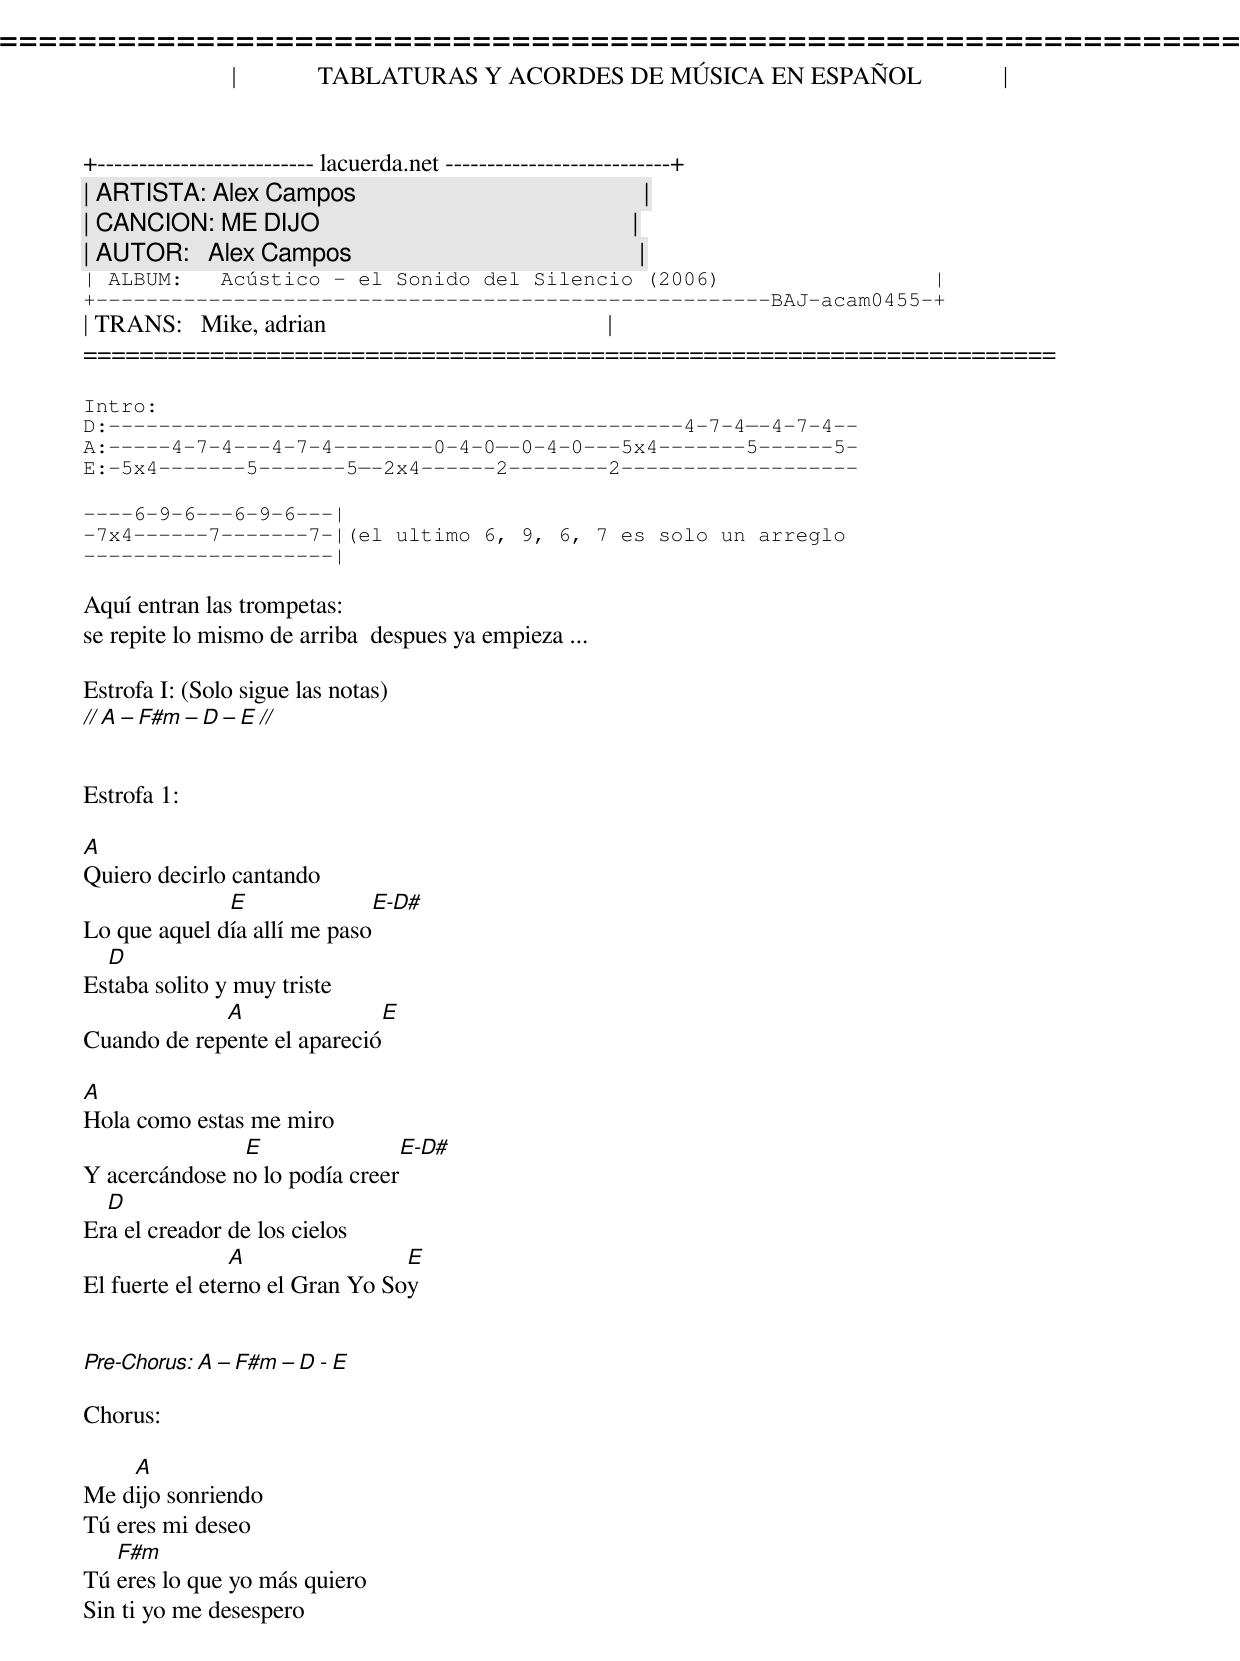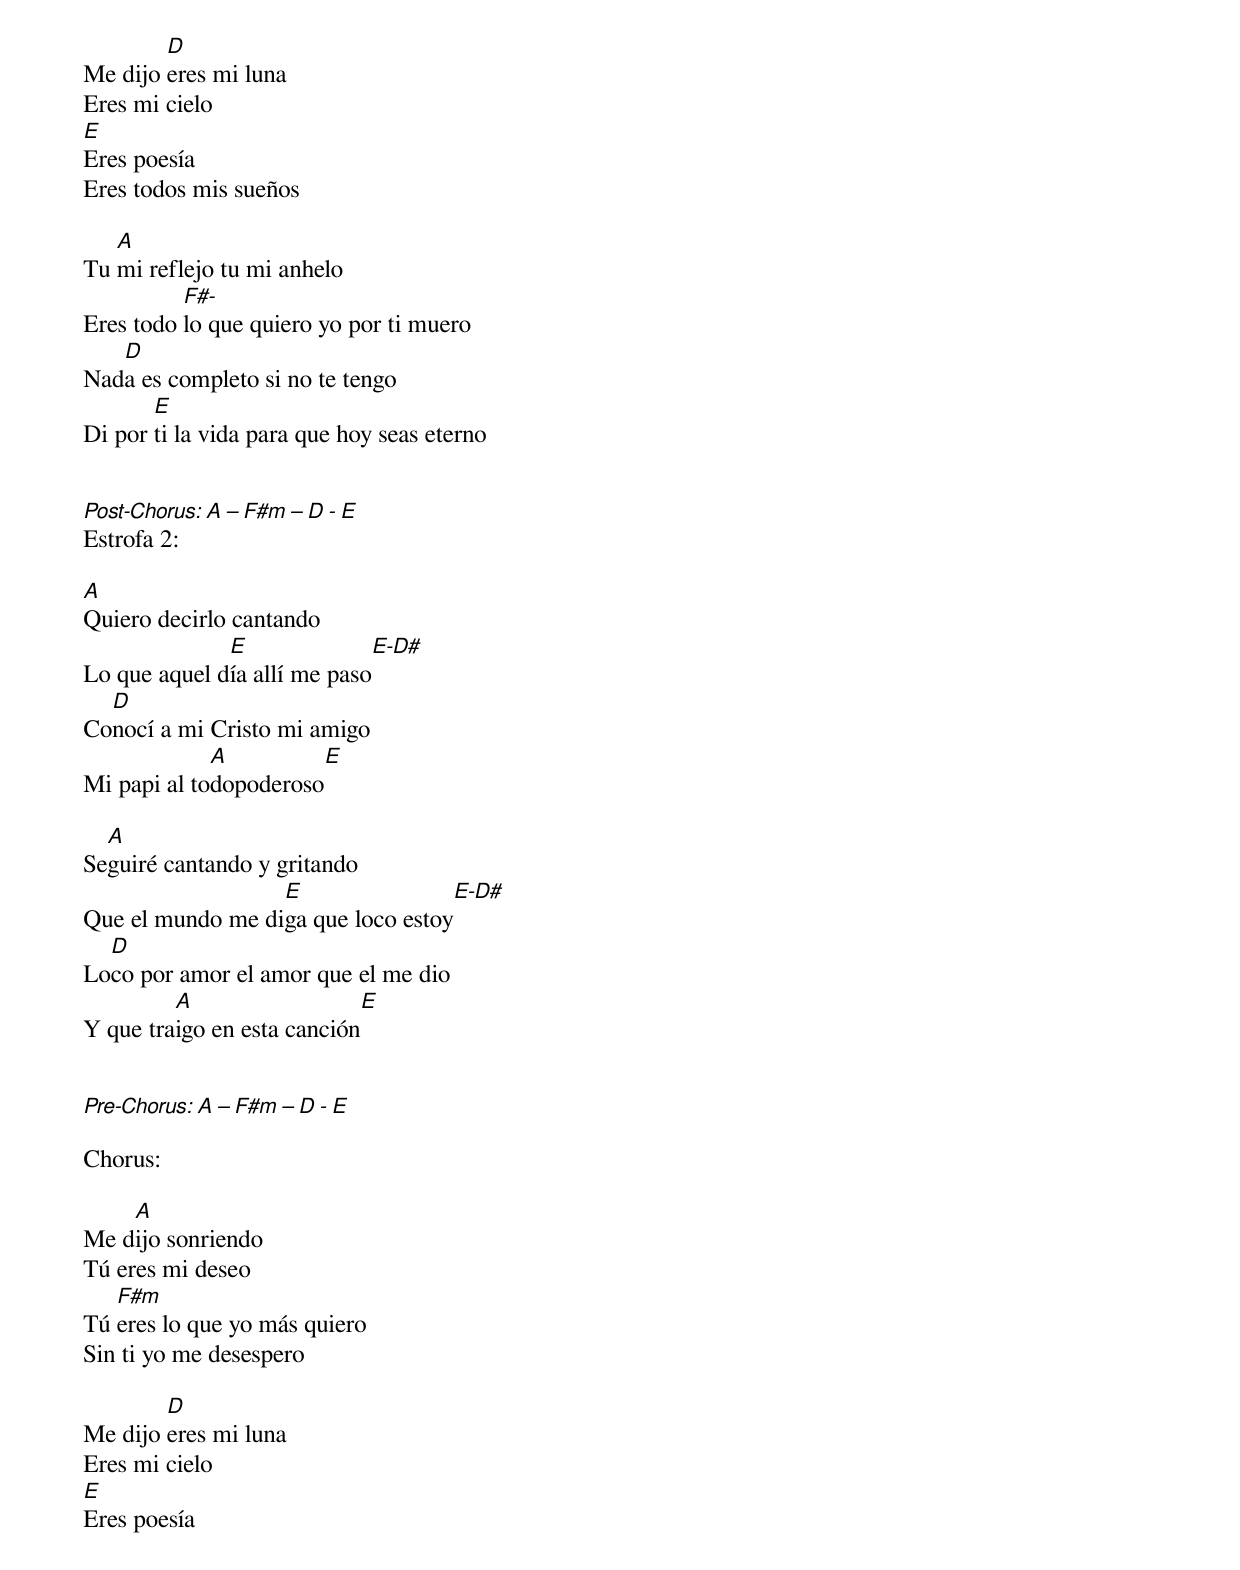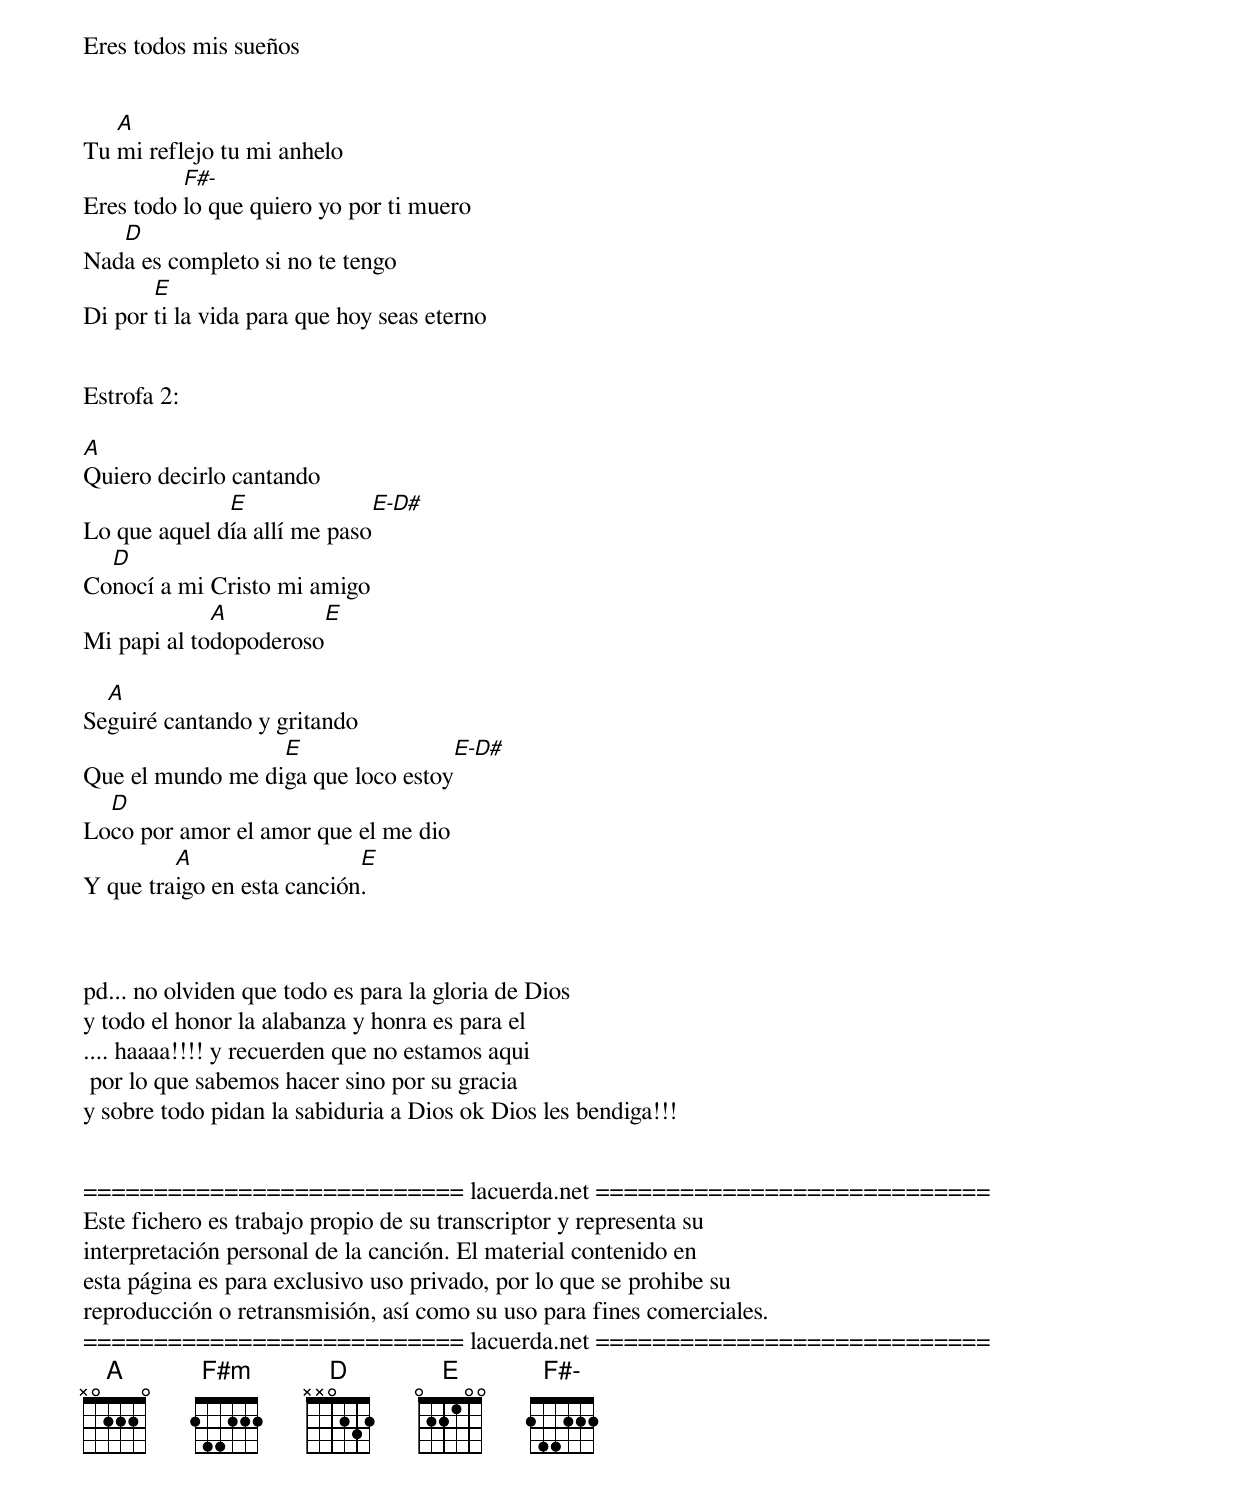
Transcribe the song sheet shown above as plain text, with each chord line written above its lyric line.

=====================================================================
|             TABLATURAS Y ACORDES DE MÚSICA EN ESPAÑOL             |
+-------------------------- lacuerda.net ---------------------------+
| ARTISTA: Alex Campos                                              |
| CANCION: ME DIJO                                                  |
| AUTOR:   Alex Campos                                              |
| ALBUM:   Acústico - el Sonido del Silencio (2006)                 |
+------------------------------------------------------BAJ-acam0455-+
| TRANS:   Mike, adrian                                             |
=====================================================================

Intro:
D:----------------------------------------------4-7-4-4-7-4--
A:-----4-7-4---4-7-4--------0-4-0-0-4-0---5x4-------5------5-
E:-5x4-------5-------5-2x4------2--------2-------------------

----6-9-6---6-9-6---|
-7x4------7-------7-|(el ultimo 6, 9, 6, 7 es solo un arreglo
--------------------|

Aquí entran las trompetas:
se repite lo mismo de arriba  despues ya empieza ...

Estrofa I: (Solo sigue las notas)
// A  F#m  D  E //


Estrofa 1:

A
Quiero decirlo cantando
              E               E-D#
Lo que aquel día allí me paso
  D
Estaba solito y muy triste
             A               E
Cuando de repente el apareció

A
Hola como estas me miro
               E                E-D#
Y acercándose no lo podía creer
  D
Era el creador de los cielos
                A                E
El fuerte el eterno el Gran Yo Soy


Pre-Chorus: A  F#m  D - E

Chorus:

    A
Me dijo sonriendo
Tú eres mi deseo
   F#m
Tú eres lo que yo más quiero
Sin ti yo me desespero

        D
Me dijo eres mi luna
Eres mi cielo
E
Eres poesía
Eres todos mis sueños

   A
Tu mi reflejo tu mi anhelo
          F#-
Eres todo lo que quiero yo por ti muero
   D
Nada es completo si no te tengo
       E
Di por ti la vida para que hoy seas eterno


Post-Chorus: A  F#m  D - E
Estrofa 2:

A
Quiero decirlo cantando
              E               E-D#
Lo que aquel día allí me paso
  D
Conocí a mi Cristo mi amigo
             A         E
Mi papi al todopoderoso

  A
Seguiré cantando y gritando
                  E                 E-D#
Que el mundo me diga que loco estoy
  D
Loco por amor el amor que el me dio
         A                  E
Y que traigo en esta canción


Pre-Chorus: A  F#m  D - E

Chorus:

    A
Me dijo sonriendo
Tú eres mi deseo
   F#m
Tú eres lo que yo más quiero
Sin ti yo me desespero

        D
Me dijo eres mi luna
Eres mi cielo
E
Eres poesía
Eres todos mis sueños


   A
Tu mi reflejo tu mi anhelo
          F#-
Eres todo lo que quiero yo por ti muero
   D
Nada es completo si no te tengo
       E
Di por ti la vida para que hoy seas eterno


Estrofa 2:

A
Quiero decirlo cantando
              E               E-D#
Lo que aquel día allí me paso
  D
Conocí a mi Cristo mi amigo
             A         E
Mi papi al todopoderoso

  A
Seguiré cantando y gritando
                  E                 E-D#
Que el mundo me diga que loco estoy
  D
Loco por amor el amor que el me dio
         A                  E
Y que traigo en esta canción.



pd... no olviden que todo es para la gloria de Dios
y todo el honor la alabanza y honra es para el
.... haaaa!!!! y recuerden que no estamos aqui
 por lo que sabemos hacer sino por su gracia
y sobre todo pidan la sabiduria a Dios ok Dios les bendiga!!!


=========================== lacuerda.net ============================
Este fichero es trabajo propio de su transcriptor y representa su
interpretación personal de la canción. El material contenido en
esta página es para exclusivo uso privado, por lo que se prohibe su
reproducción o retransmisión, así como su uso para fines comerciales.
=========================== lacuerda.net ============================
